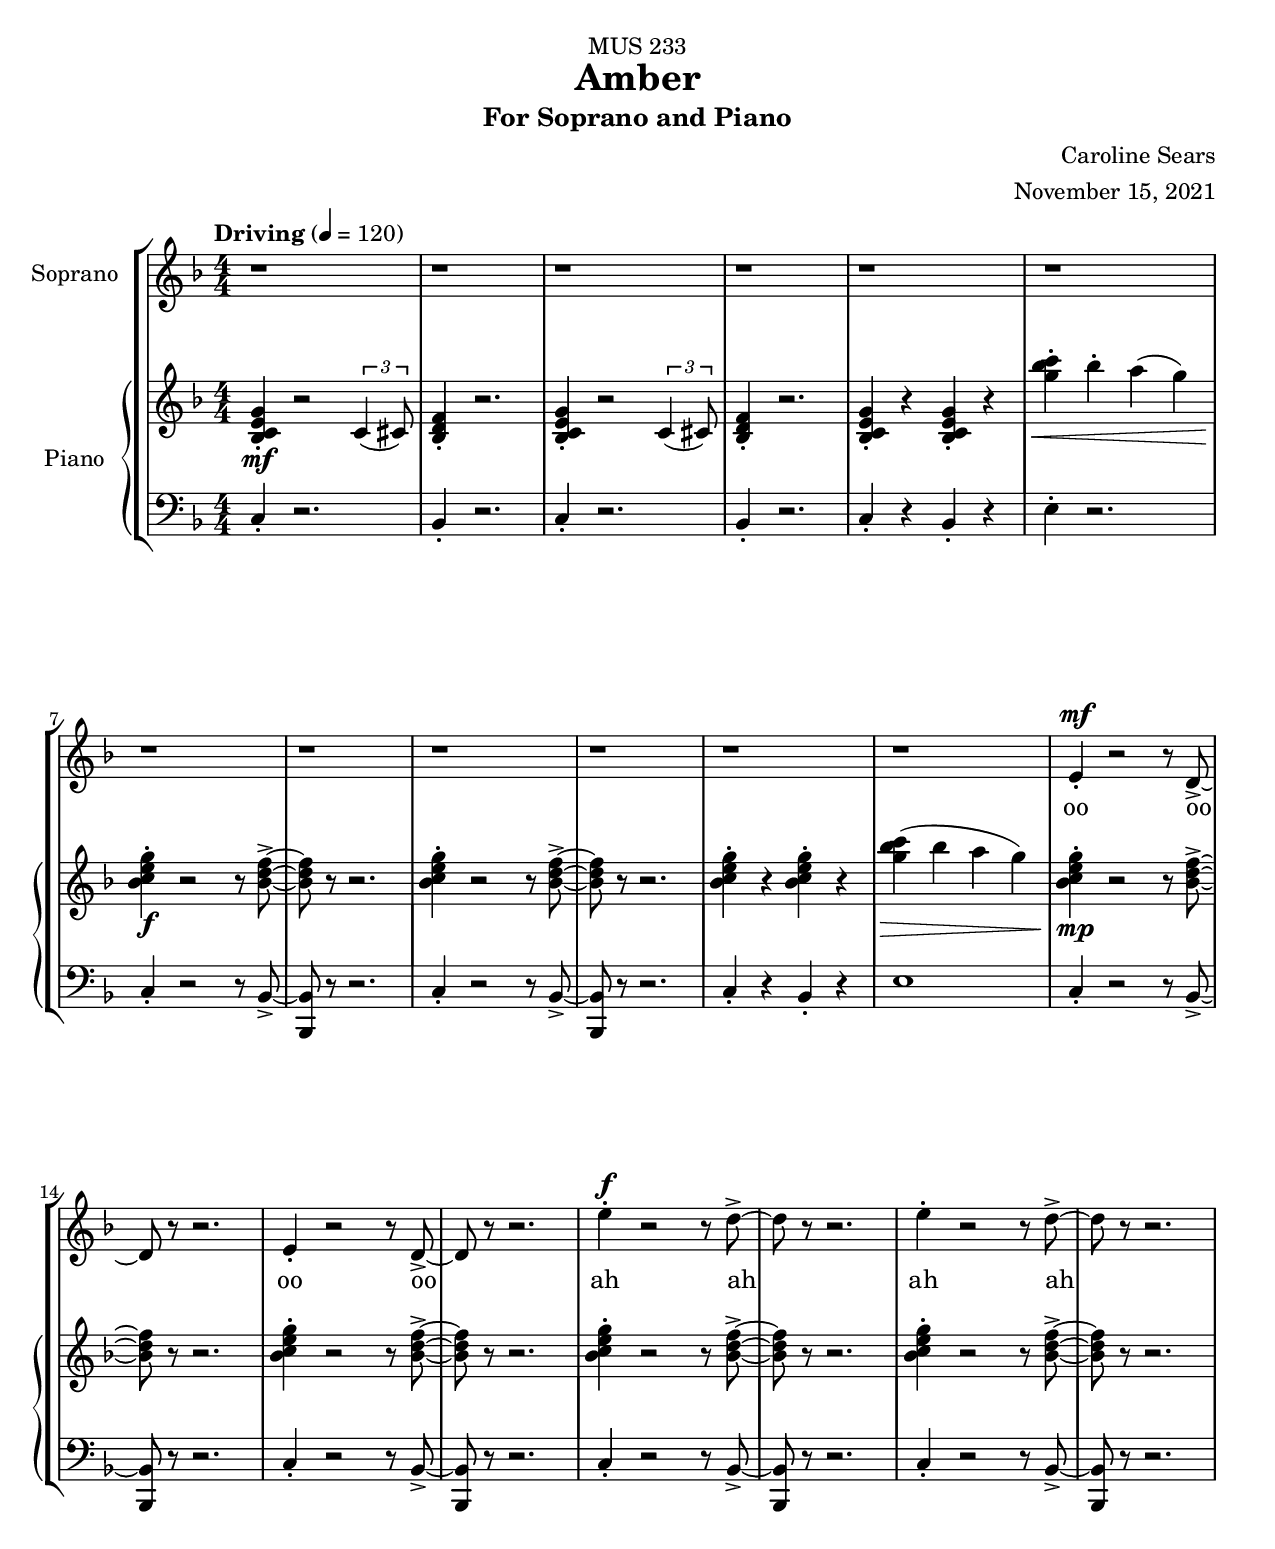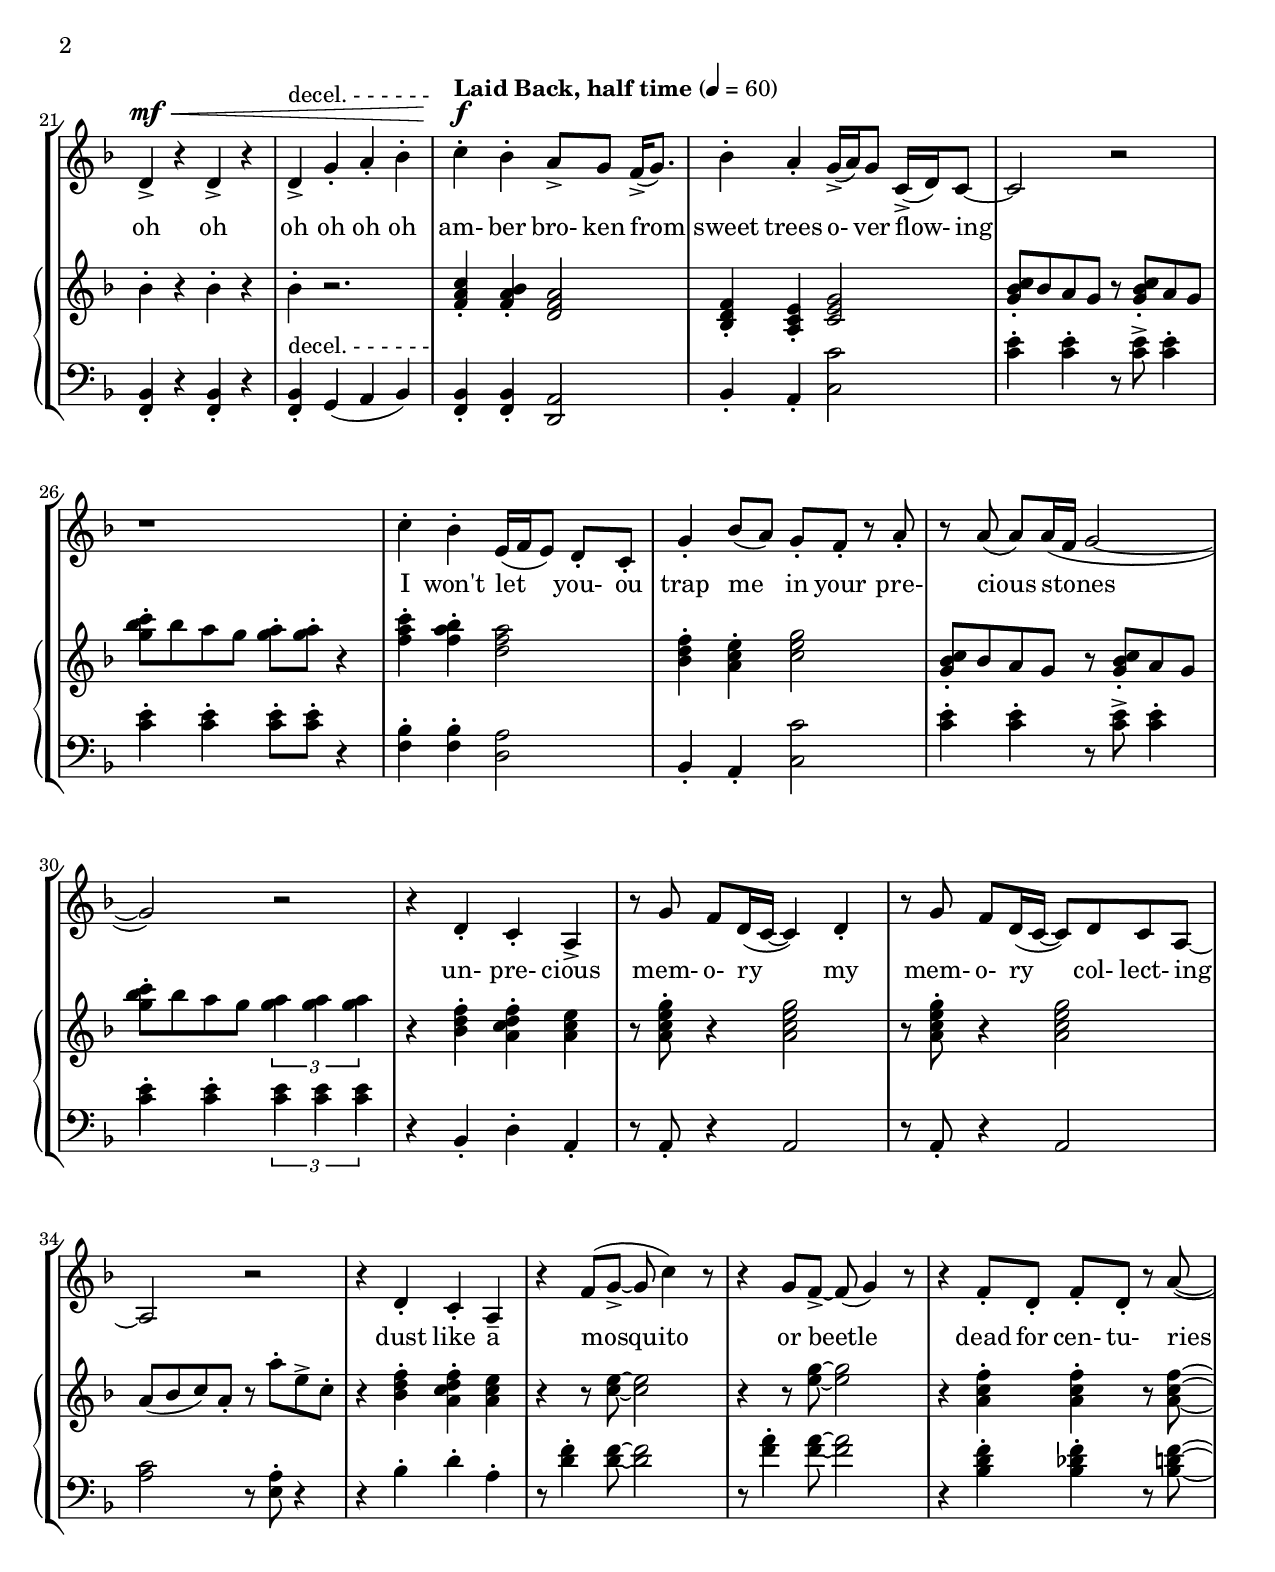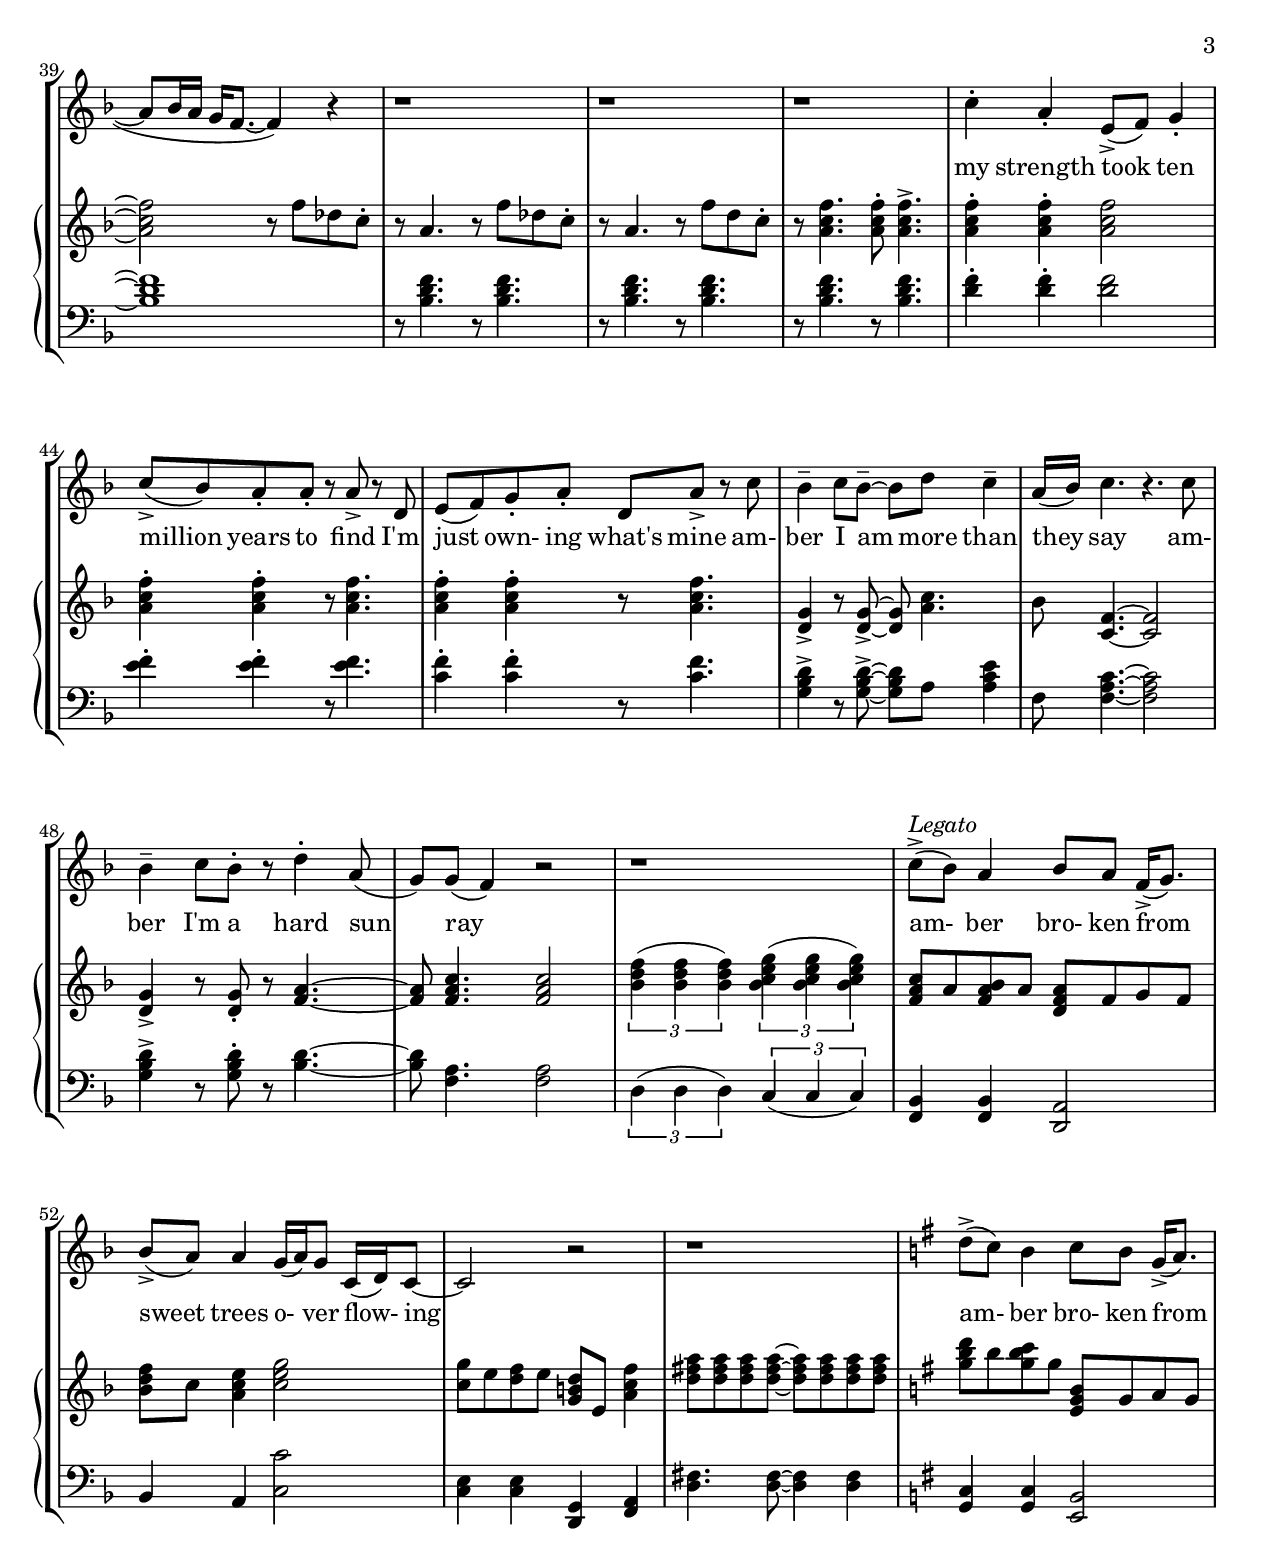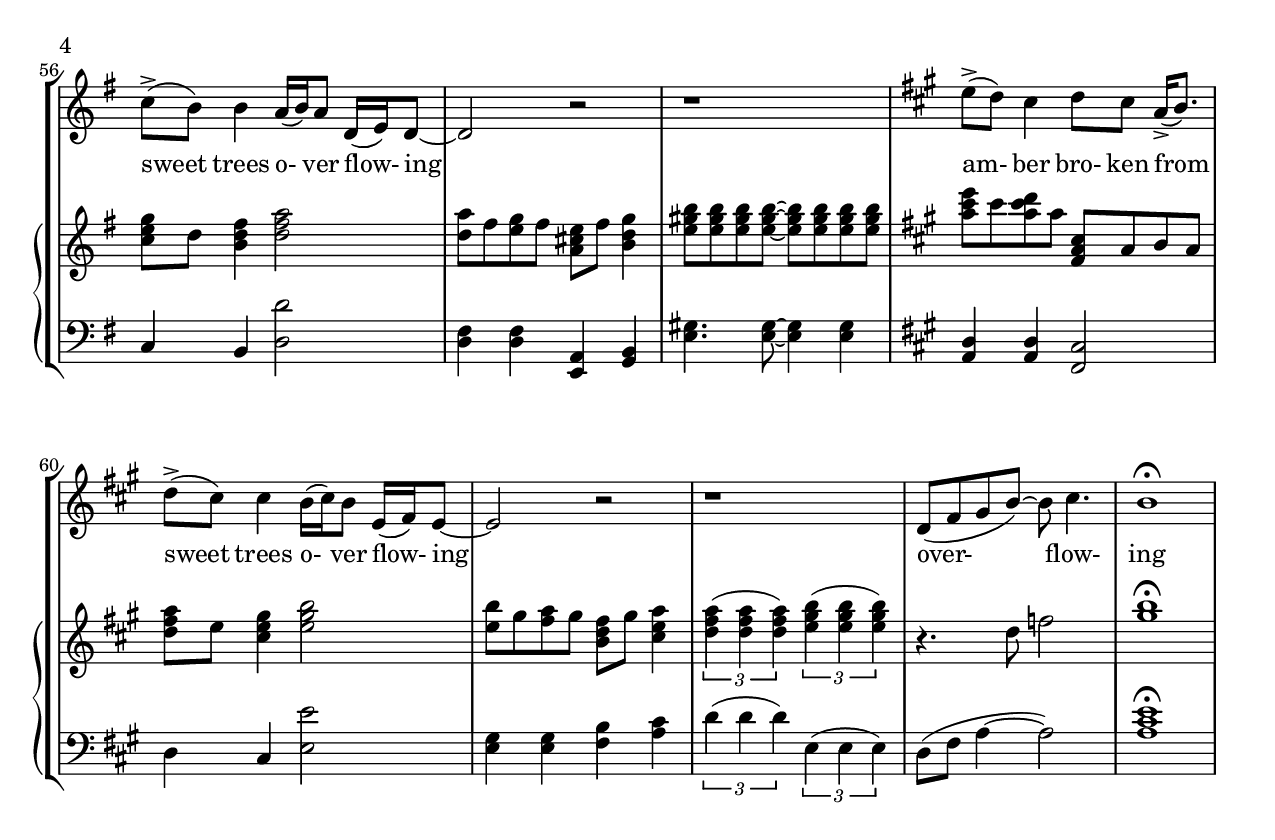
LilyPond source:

%%%%%%%%%%%%%%%%%%%% Header + Paper Dimensions %%%%%%%%%%%%%%%%%%%%
\header {
  title = "Amber"
    subtitle = "For Soprano and Piano"
    dedication = "MUS 233"
    composer = "Caroline Sears"
    arranger = "November 15, 2021"
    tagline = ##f

}
\paper {
  #(set-paper-size "ansi a")
  #(define top-margin (* 0.75 in))
}

%%%%%%%%%%%%%%%%%%%% Musical/Lyrical Content %%%%%%%%%%%%%%%%%%%%%%%%%%

%%%%% VOICE PART %%%%%%%%%%%
theNotes = \relative c'' {
    \set Staff.midiInstrument = "flute"
    \key f \major % C mixolydian
    \numericTimeSignature \time 4/4
    \tempo "Driving" 4 = 120
    \dynamicUp

    %%Intro %%
    r1 | r1 |r1 | r1 | r1 | r1 | r1 | r1 | r1 | r1 | r1 | r1 |
    e,4\staccato\mf r2 r8 d8\accent~ |d8 r8 r2. |e4\staccato r2 r8 d8\accent~ |d8 r8 r2. 
    e'4\staccato\f r2 r8 d8\accent~ |d8 r8 r2. |e4\staccato r2 r8 d8\accent~ |d8 r8 r2. 
    d,4\accent\mf\< r4 d4\accent r4| d4\accent^\markup{"decel. - - - - - -"}  g4\staccato a4\staccato bes\staccato |


    %% Verse 1 %%

    %bar 23%
    \tempo "Laid Back, half time" 4 = 60
    c4\staccato\!\f bes4\staccato  a8\accent g8 f16\accent (g8.) | bes4\staccato  a\staccato g16\accent (a16) g8 c,16\accent (d16) c8~ |
    c2 r2 | r1 |
    %bar 27%
     c'4\staccato bes4\staccato  e,16 (f16 e8)  d8\staccato c8\staccato | g'4\staccato bes8 (a) g8\staccato f8\staccato r8 a8\staccato |
    r8 a8 (a) a16 (f16 g2~ | g2) r2 |
    %bar 31%
    r4 d4\staccato c4\staccato a\accent |r8 g'8 f d16 (c16~c4) d4\staccato | r8 g8 f d16 (c16~c8) d8 c8 a~ |a2 r2 |
    %bar 35%
    r4 d4\staccato c4\staccato a4\tenuto | r4 f'8 (g8\accent~g8 c4) r8 | r4 g8 f8\accent~f8 (g4) r8 | r4 f8\staccato d\staccato f\staccato d\staccato r8 a'8(~a8 bes16  a16 
    g f8.~f4)  r4|
    %bar40
     r1 |r1| r1 |
     %bar 43
    c'4\staccato a\staccato e8\accent (f8) g4\staccato | c8\accent (bes) a8\staccato a8\staccato r8 a\accent r8 d,8 |
    e8 (f) g8\staccato a8\staccato  d,8 a'8\accent r8 c8| bes4\tenuto c8 bes8\tenuto~bes8 d8 c4\tenuto| a16 (bes) c4. r4. c8|
    %bar 48
    bes4\tenuto c8 bes8\staccato r8 d4\staccato a8 (g8) g8 (f4) r2 | r1 |
    %bar 50
    c'8\accent^\markup{\italic{"Legato"}} (bes8)  a4 bes8 a8 f16\accent (g8.) | bes8\accent (a8) a4 g16 (a16) g8 c,16 (d16) c8~ |
    c2 r2 | r1 |
    %bar 54
    \key g \major
    d'8\accent (c8)  b4 c8 b8 g16\accent (a8.) | c8\accent (b8) b4 a16 (b16) a8 d,16 (e16) d8~ |
    d2 r2 | r1 |
    \key a \major
    %bar 58
    e'8\accent (d8)  cis4 d8 cis8 a16\accent (b8.) | d8\accent (cis8) cis4 b16 (cis16) b8 e,16 (fis16) e8~ |
    e2 r2 | r1 |
    %bar 62
    d8 (fis gis b)~b8 cis4.|b1\fermata|






    %% Verse 2 %%

    %% Breakdown %%

    %% Verse 3? %%

    %% End %%
    
  }

theWords =  \lyricmode {
      %% Intro %%%
      oo oo oo oo
      ah ah ah ah
      oh oh oh oh oh oh
      %% Verse 1%%%
      am- ber bro- ken from
      sweet trees o- ver flow- ing
      I won't let you- _ou  trap me
      in your pre- cious stones_
      un- pre- cious mem- o- ry my
      mem- o- ry col- lect- ing
      dust like a mosquito or beetle
      dead for cen- tu- ries
      my strength took ten million
      years to find
      I'm just own- ing what's mine
      am- ber I am more than they say
      am- ber I'm a hard sun ray 

      am- ber bro- ken from
      sweet trees o- ver flow- ing

      am- ber bro- ken from
      sweet trees o- ver flow- ing

      am- ber bro- ken from
      sweet trees o- ver flow- ing

      over- flow- ing



  }

%%%%%% PIANO PART %%%%%%%%%%
righthand =\relative c' {
    \key f \major
    \numericTimeSignature \time 4/4

    %%%%%%%% INTRO %%%%%%%%
    \tempo "Driving" 4 = 120
    <bes c e g>4\staccato\mf r2 \tuplet 3/2 {c4 (cis8)} | <bes d f>4\staccato r2.|
    <bes c e g>4\staccato r2 \tuplet 3/2 {c4 (cis8)} | <bes d f>4\staccato r2.|
    <bes c e g>4\staccato r4 <bes c e g>4\staccato r4|
    <g'' bes c>4\staccato\< bes\staccato a (g) |
    <bes, c e g>4\staccato\!\f r2 r8 <bes d f>8\accent~|<bes d f>8 r8 r2. |
    <bes c e g>4\staccato r2 r8 <bes d f>8\accent~|<bes d f>8 r8 r2. |
    <bes c e g>4\staccato r4 <bes c e g>4\staccato r4|
    <g' bes c>4\> (bes a g) |
    <bes, c e g>4\!\mp\staccato r2 r8 <bes d f>8\accent~|<bes d f>8 r8 r2. |
    <bes c e g>4\staccato r2 r8 <bes d f>8\accent~|<bes d f>8 r8 r2. |
    <bes c e g>4\staccato r2 r8 <bes d f>8\accent~|<bes d f>8 r8 r2. |
    <bes c e g>4\staccato r2 r8 <bes d f>8\accent~|<bes d f>8 r8 r2. |
    bes4\staccato r4 bes4\staccato r4 | bes4\staccato r2. | 
    

    
    %%%% VERSE 1 %%%%%%%%
    \tempo "Laid Back, half time" 4 = 60

    %bar 23%
    <f a c>4\staccato <f a bes>\staccato <d f a>2 | <bes d f>4\staccato <a c e>4\staccato  <c e g>2 |
    <g' bes c>8\staccato  bes  a g r8 <g bes c>8\staccato a g | <g' bes c>8\staccato  bes  a g <g a>8\staccato <g a>8\staccato r4|
    %bar 27%
    <f a c>4\staccato <f a bes>\staccato <d f a>2 | <bes d f>4\staccato <a c e>4\staccato  <c e g>2 |
    <g bes c>8\staccato  bes  a g r8 <g bes c>8\staccato a g | <g' bes c>8\staccato  bes  a g \tuplet 3/2 {<g a>4 <g a>4 <g a>4 } |
    %bar 31%
    r4 <bes, d f>4\staccato <a c d f>4\staccato <a c e> | r8 <a c e g>\staccato r4 <a c e g>2 |  r8 <a c e g>\staccato r4 <a c e g>2 | 
    %bar 34%
    a8 (bes c) a\staccato r8 a'\staccato e\accent c\staccato |r4 <bes d f>4\staccato <a c d f>4\staccato <a c e> |
    r4 r8 <c e>8~<c e>2 | r4 r8 <e g>8~<e g>2 | r4 <a, c f>4\staccato <a c f>4\staccato r8 <a c f>8~| <a c f>2 r8 f'8 des c\staccato|
    %bar 40
    r8 a4. r8 f'8 des c\staccato | r8 a4. r8 f'8 d c\staccato | r8 <a c f>4. <a c f>8\staccato <a c f>4.\accent  |
    <a c f>4\staccato <a c f>4\staccato <a c f>2 |<a c f>4\staccato <a c f>4\staccato r8<a c f>4.| 
    %bar45
    <a c f>4\staccato <a c f>4\staccato r8<a c f>4.| <g d>4\accent r8 <g d>\accent~<g d>8 <a c>4. |
    bes8 <f c>4.~<f c>2 |<g d>4\accent r8 <g d>\staccato r8 <f a>4.~| <f a>8 <f a c>4. <f a c>2 |
    %bar 50
    \tuplet 3/2 {<bes d f>4 (<bes d f>4 <bes d f>4)} \tuplet 3/2 { <bes c e g>4 (<bes c e g>4 <bes c e g>4)} |
    %bar 51
    <f a c>8 a8 <f a bes>8 a8 <d, f a>8 f8 g8 f | <bes d f>8 c8 <a c e>4 <c e g>2 |
    <c g'>8 e8 <d f>8 e8 <g, b d > e8 <a c f>4 | <d fis a>8 <d fis a>8 <d fis a>8 <d fis a>8~<d fis a>8 <d fis a>8 <d fis a>8 <d fis a>8 |
    %bar 55
    \key g \major
    <g b d>8 b8 <g b c>8 g8 <e, g b>8 g8 a8 g | <c e g>8 d8 <b d fis>4 <d fis a>2 |
    <d a'>8 fis8 <e g>8 fis8 <a, cis e > fis'8 <b, d g>4 | <e gis b>8 <e gis b>8 <e gis b>8 <e gis b>8~<e gis b>8<e gis b>8 <e gis b>8 <e gis b>8|

    \key a \major 
    <a cis e>8 cis8 <a cis d>8 a8 <fis, a cis>8 a8 b8 a | <d fis a>8 e8 <cis e gis>4 <e gis b>2 |
    <e b'>8 gis8 <fis a>8 gis8 <b, d fis > gis'8 <cis, e a>4 |\tuplet 3/2 {<d fis a>4 (<d fis a>4 <d fis a>4)} \tuplet 3/2 { <e gis b>4 (<e gis b>4 <e gis b>4)} |
    r4. d8 f2 | <gis b>1\fermata |
    



  }

lefthand = \relative c {
    \key f \major
    \numericTimeSignature \time 4/4
    \clef "bass"

    %%%%%%%% INTRO %%%%%%%%
    \tempo "Driving" 4 = 120
    c4\staccato r2.|bes4\staccato r2. |
    c4\staccato r2.|bes4\staccato r2. |
    c4\staccato r4 bes4\staccato r4|
    e4\staccato r2.|
    c4\staccato r2 r8 bes8~\accent|<bes bes,>8 r8 r2. |
    c4\staccato r2 r8 bes8~\accent|<bes bes,>8 r8 r2. |
    c4\staccato r4 bes4\staccato r4|
    e1|
    c4\staccato r2 r8 bes8~\accent|<bes bes,>8 r8 r2. |
    c4\staccato r2 r8 bes8~\accent|<bes bes,>8 r8 r2. |
    c4\staccato r2 r8 bes8~\accent|<bes bes,>8 r8 r2. |
    c4\staccato r2 r8 bes8~\accent|<bes bes,>8 r8 r2. |
    <bes f>4\staccato r4 <bes f>4\staccato r4 |
    <bes f>4\staccato^\markup{"decel. - - - - - -"} g4 (a bes) |

    %%%%% VERSE 1 %%%%%%%%%%
    \tempo "Laid Back, half time" 4 = 60

    %bar 23%
    <f bes>4\staccato <f bes>4\staccato <d a'>2 | bes'4\staccato a4\staccato <c c'>2| 
    <c' e>4\staccato <c e>\staccato r8 <c e>\accent <c e>4\staccato  |
     <c e>4\staccato <c e>\staccato <c e>8\staccato <c e>8\staccato r4 |
     %bar 27%
     <f, bes>4\staccato <f bes>4\staccato <d a'>2 | bes4\staccato a4\staccato <c c'>2|
     <c' e>4\staccato <c e>\staccato r8 <c e>\accent <c e>4\staccato  |
     <c e>4\staccato <c e>\staccato \tuplet 3/2 {<c e>4 <c e>4 <c e>4}  |
     %bar 31%
      r4 bes,4\staccato d\staccato a\staccato | r8 a8\staccato r4 a2 |r8 a8\staccato r4 a2 |
      %bar 34%
      <a' c>\2 r8 <a e>8\staccato r4 | r4 bes4\staccato d\staccato a\staccato |
      r8 <d f>4\staccato <d f>8~ <d f>2 | r8 <f a>4\staccato <f a>8~<f a>2 |
      %bar 38
      r4 <bes, d f>4\staccato <bes des f>4\staccato r8 <bes d f>8~|
      <bes d f>1 | r8 <bes d f>4. r8 <bes d f>4. |  r8 <bes d f>4. r8 <bes d f>4. |r8 <bes d f>4. r8 <bes d f>4. |
      %bar 43
      <d f>4\staccato <d f>\staccato <d f>2 | <e f>4\staccato <e f>\staccato r8 <e f>4.|
      <c f>4\staccato <c f>4\staccato r8 <c f>4. |
      %bar 46
      <g bes d>4\accent r8 <g bes d>8\accent~<g bes d>8 a8 <a c e>4 | f8 <f a c>4.~<f a c>2 | <g bes d>4\accent r8 <g bes d>8\staccato r8 <bes d >4.~|
      <bes d >8 <f a>4. <f a>2 |
      %bar 50
      \tuplet 3/2 {d4 (d d)} \tuplet 3/2 {c4 (c4 c)} |
      %bar 51
      <f, bes>4  < f bes>4 <d a' >2 | bes'4 a4 <c c'>2 |
      <c e>4 <c e>4 <g d>4 <a f>4| <d fis>4. <d fis>8~<d fis>4 <d fis> |
      %bar 55
      \key g \major
      <g, c>4  < g c>4 <e b' >2 | c'4 b4 <d d'>2 |
      <d fis>4 <d fis>4 <a e>4 <b g>4| <e gis>4. <e gis>8~<e gis>4 <e gis> |
      %bar 59
      \key a \major
      <a, d>4  < a d>4 <fis cis' >2 | d'4 cis4 <e e'>2 |
      <e gis>4 <e gis>4 <fis b>4 <a cis>4|\tuplet 3/2 {d4 (d d)} \tuplet 3/2 {e,4 (e4 e)}  |
      d8 ( fis a4~a2 ) | <a cis e>1\fermata |
    
  }

%%%%%%%%%%%%%%%%%%%%%%% Score Setup %%%%%%%%%%%%%%%%%%%%%%%%%%%%%%%%%%%
\score {
\new StaffGroup <<
  \new Staff \with {instrumentName = "Soprano" 
    %shortInstrumentName = #"Sop. "
    }
  \new Voice = vocals \theNotes
  \new Lyrics \lyricsto vocals \theWords
  

  \new PianoStaff \with { instrumentName = "Piano" 
    %shortInstrumentName = #"Pno. "
    }
  <<
    \new Staff = "upper" \righthand
    \new Staff = "lower" \lefthand
  >>
>>

  \layout {}
  \midi {}
}